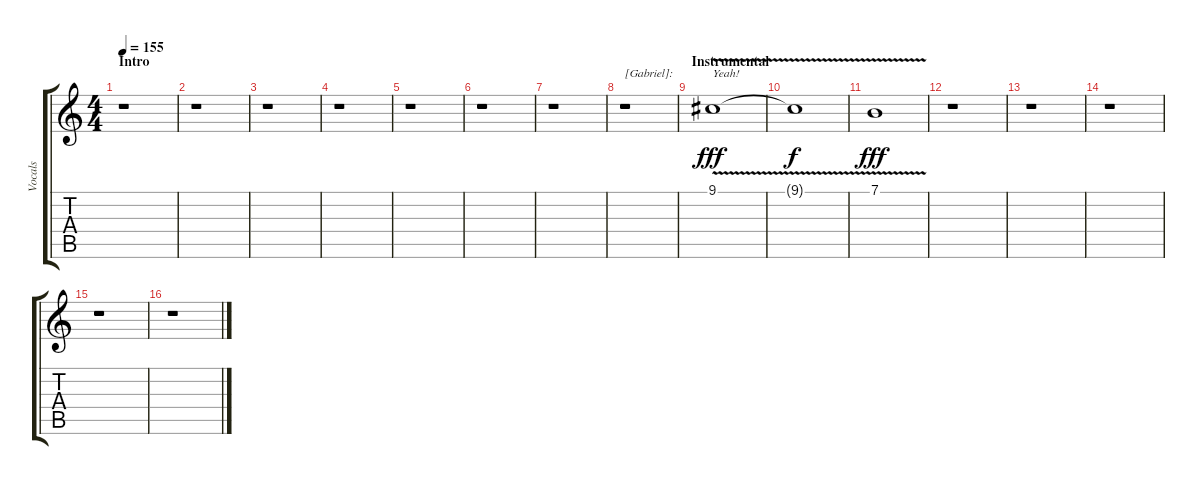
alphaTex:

\track ("Vocals" "Vocals") {instrument clarinet}
\staff {score tabs}
\tuning (E4 B3 G3 D3 A2 E2) {hide}
\ts (4 4)
\section ("" "Intro")
\tempo 155
\clef g2
\ks c
r.1{dy fff instrument clarinet} |
r.1 |
r.1 |
r.1 |
r.1 |
r.1 |
r.1 |
r.1{txt "[Gabriel]:"} |
\section ("" "Instrumental")
9.1{v}.1{txt "Yeah!"} |
9.1{t}.1{dy f} |
7.1{v}.1{dy fff} |
r.1 |
r.1 |
r.1 |
r.1 |
r.1
